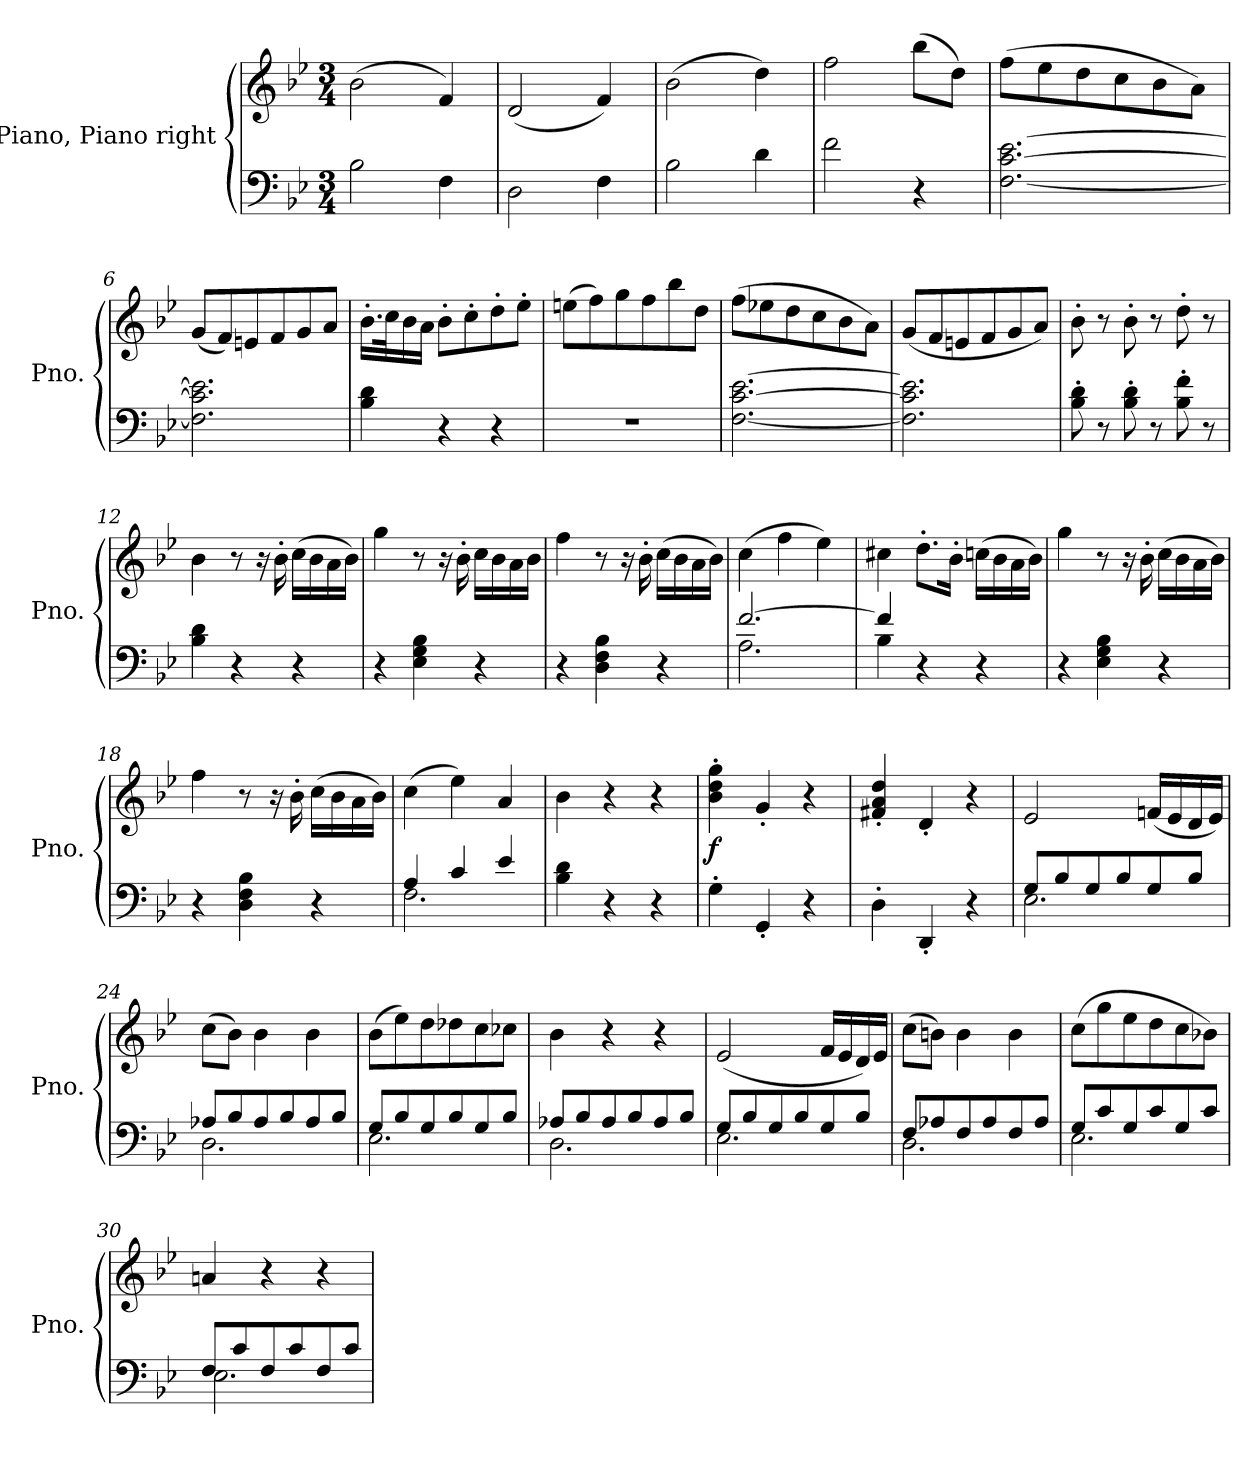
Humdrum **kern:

**kern	**kern	**dynam
*part1	*part1	*part1
*staff2	*staff1	*staff1/2
*I"Piano, Piano right	*	*
*I'Pno.	*	*
*clefF4	*clefG2	*
*k[b-e-]	*k[b-e-]	*
*M3/4	*M3/4	*
=1	=1	=1
2B-\	(2b-\	.
4F\	4f/)	.
=2	=2	=2
2D\	(2d/	.
4F\	4f/)	.
=3	=3	=3
2B-\	(2b-\	.
4d\	4dd\)	.
=4	=4	=4
2f\	2ff\	.
4r	(8bb-\L	.
.	8dd\J)	.
=5	=5	=5
[2.F\ [2.c\ [2.e-\	(8ff\L	.
.	8ee-\	.
.	8dd\	.
.	8cc\	.
.	8b-\	.
.	8a\J)	.
=6	=6	=6
2.F\] 2.c\] 2.e-\]	(8g/L	.
.	8f/)	.
.	8en/	.
.	8f/	.
.	8g/	.
.	8a/J	.
=7	=7	=7
4B-\ 4d\	16.b-'\LL	.
.	32cc\K	.
.	16b-\	.
.	16a\JJ	.
4r	8b-'\L	.
.	8cc'\	.
4r	8dd'\	.
.	8ee-'\J	.
!!LO:LB:g=z
=8	=8	=8
2.r	(8een\L	.
.	8ff\)	.
.	8gg\	.
.	8ff\	.
.	8bb-\	.
.	8dd\J	.
=9	=9	=9
[2.F\ [2.c\ [2.e-\	(8ff\L	.
.	8ee-X\	.
.	8dd\	.
.	8cc\	.
.	8b-\	.
.	8a\J)	.
=10	=10	=10
2.F\] 2.c\] 2.e-\]	(8g/L	.
.	8f/	.
.	8en/	.
.	8f/	.
.	8g/	.
.	8a/J)	.
=11	=11	=11
8B-\' 8d\'	8b-'\	.
8r	8r	.
8B-\' 8d\'	8b-'\	.
8r	8r	.
8B-\' 8f\'	8dd'\	.
8r	8r	.
=12	=12	=12
4B-\ 4d\	4b-\	.
4r	8r	.
.	16r	.
.	16b-'\	.
4r	(16cc\LL	.
.	16b-\	.
.	16a\	.
.	16b-\JJ)	.
=13	=13	=13
4r	4gg\	.
4E-\ 4G\ 4B-\	8r	.
.	16r	.
.	16b-'\	.
4r	16cc\LL	.
.	16b-\	.
.	16a\	.
.	16b-\JJ	.
!!LO:LB:g=z
=14	=14	=14
4r	4ff\	.
4D\ 4F\ 4B-\	8r	.
.	16r	.
.	16b-'\	.
4r	(16cc\LL	.
.	16b-\	.
.	16a\	.
.	16b-\JJ)	.
=15	=15	=15
*^	*	*
[2.f/	2.A\	(4cc\	.
.	.	4ff\	.
.	.	4ee-\)	.
=16	=16	=16	=16
4f/]	4B-\	4cc#X\	.
4r	2ryy	8.dd'\L	.
.	.	16b-'\Jk	.
4r	.	(16ccn\LL	.
.	.	16b-\	.
.	.	16a\	.
.	.	16b-\JJ)	.
*v	*v	*	*
=17	=17	=17
4r	4gg\	.
4E-\ 4G\ 4B-\	8r	.
.	16r	.
.	16b-'\	.
4r	(16cc\LL	.
.	16b-\	.
.	16a\	.
.	16b-\JJ)	.
=18	=18	=18
4r	4ff\	.
4D\ 4F\ 4B-\	8r	.
.	16r	.
.	16b-'\	.
4r	(16cc\LL	.
.	16b-\	.
.	16a\	.
.	16b-\JJ)	.
=19	=19	=19
*^	*	*
4A/	2.F\	(4cc\	.
4c/	.	4ee-\)	.
4e-/	.	4a/	.
*v	*v	*	*
!!LO:LB:g=z
=20	=20	=20
4B-\ 4d\	4b-\	.
4r	4r	.
4r	4r	.
=21	=21	=21
!	!	!LO:DY:b
4G'\	4b-\' 4dd\' 4gg\'	f
4GG'/	4g'/	.
4r	4r	.
=22	=22	=22
4D'\	4f#X/' 4a/' 4dd/'	.
4DD'/	4d'/	.
4r	4r	.
=23	=23	=23
*^	*	*
8G/L	2.E-\	2e-/	.
8B-/	.	.	.
8G/	.	.	.
8B-/	.	.	.
8G/	.	(16fn/LL	.
.	.	16e-/	.
8B-/J	.	16d/	.
.	.	16e-/JJ)	.
=24	=24	=24	=24
8A-X/L	2.D\	(8cc\L	.
8B-/	.	8b-\J)	.
8A-/	.	4b-\	.
8B-/	.	.	.
8A-/	.	4b-\	.
8B-/J	.	.	.
=25	=25	=25	=25
8G/L	2.E-\	(8b-\L	.
8B-/	.	8ee-\)	.
8G/	.	8dd\	.
8B-/	.	8dd-X\	.
8G/	.	8cc\	.
8B-/J	.	8cc-X\J	.
!!LO:LB:g=z
=26	=26	=26	=26
8A-X/L	2.D\	4b-\	.
8B-/	.	.	.
8A-/	.	4r	.
8B-/	.	.	.
8A-/	.	4r	.
8B-/J	.	.	.
=27	=27	=27	=27
8G/L	2.E-\	(2e-/	.
8B-/	.	.	.
8G/	.	.	.
8B-/	.	.	.
8G/	.	16f/LL	.
.	.	16e-/	.
8B-/J	.	16d/)	.
.	.	16e-/JJ	.
=28	=28	=28	=28
8F/L	2.D\	(8cc\L	.
8A-X/	.	8bn\J)	.
8F/	.	4b\	.
8A-/	.	.	.
8F/	.	4b\	.
8A-/J	.	.	.
=29	=29	=29	=29
8G/L	2.E-\	(8cc\L	.
8c/	.	8gg\	.
8G/	.	8ee-\	.
8c/	.	8dd\	.
8G/	.	8cc\	.
8c/J	.	8b-X\J)	.
=30	=30	=30	=30
8F/L	2.E-\	4an/	.
8c/	.	.	.
8F/	.	4r	.
8c/	.	.	.
8F/	.	4r	.
8c/J	.	.	.
*v	*v	*	*
=	=	=
*-	*-	*-
